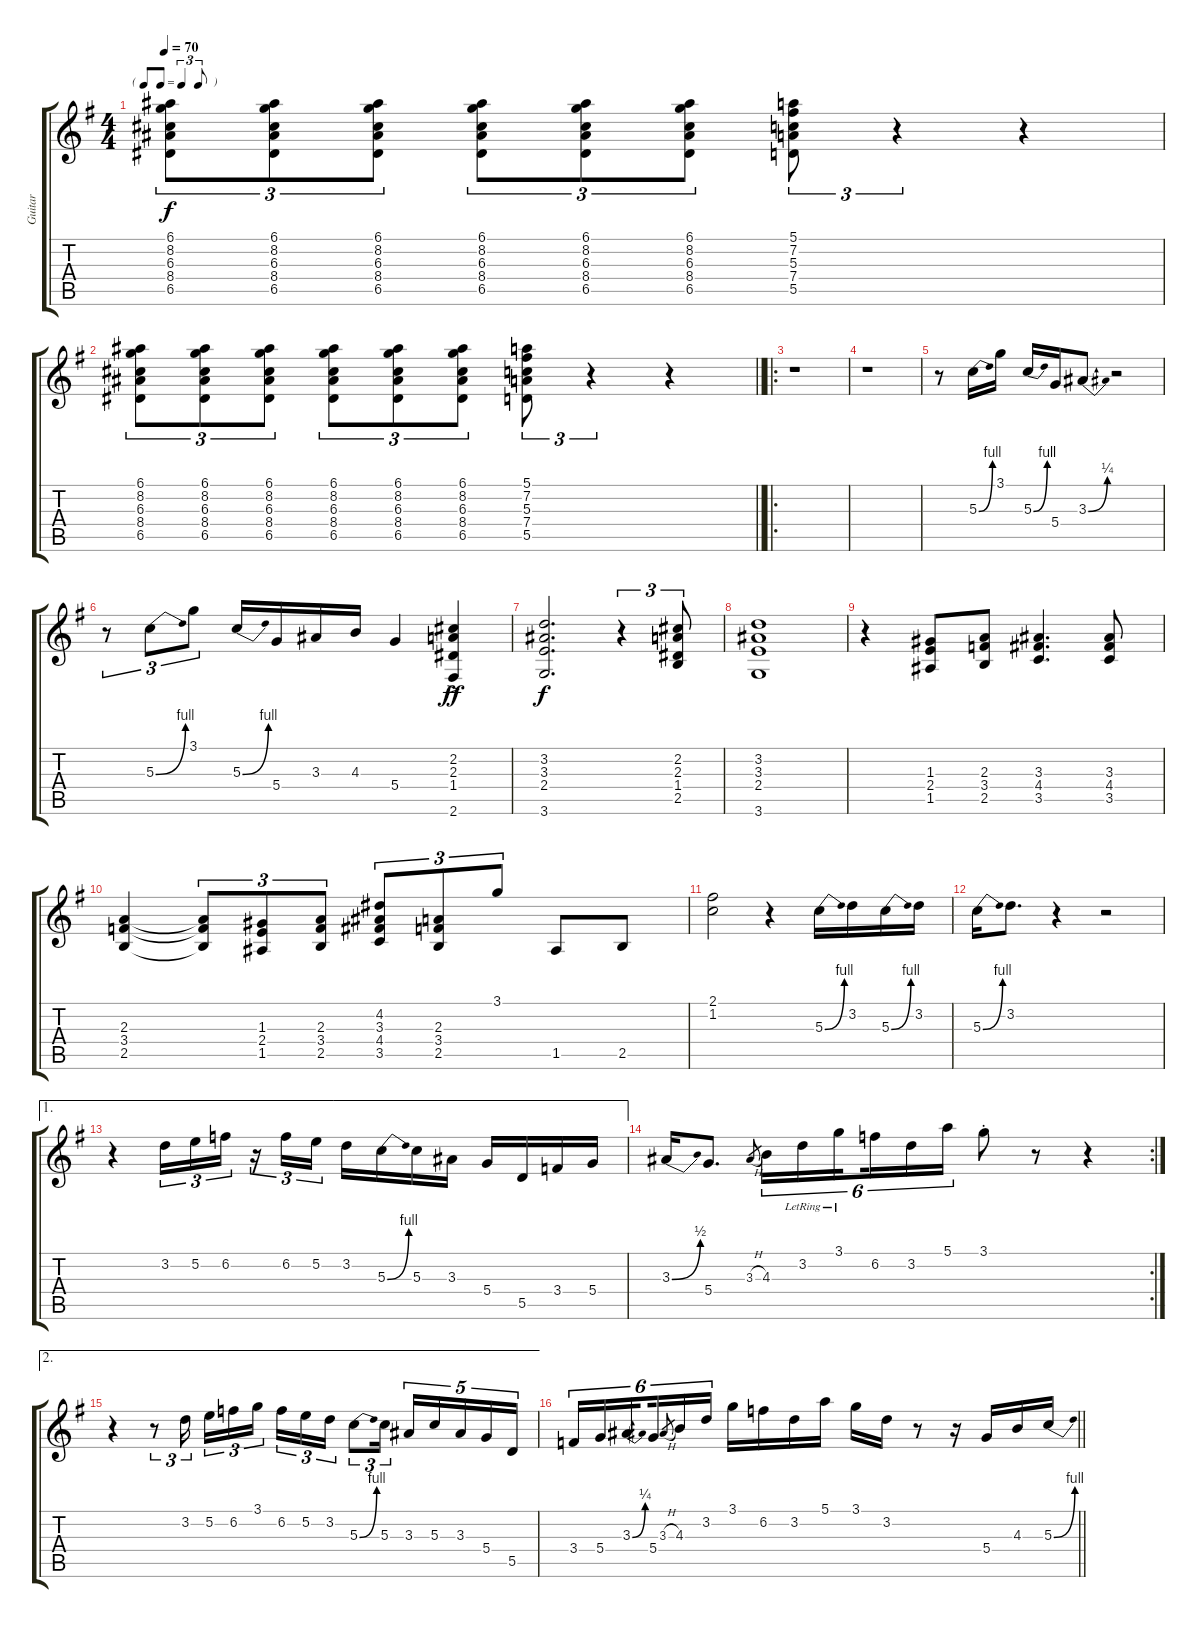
\track ("Guitar" "Guitar") {instrument electricguitarclean}
\staff {score tabs}
\tuning (E4 B3 G3 D3 A2 E2) {hide}
\ts (4 4)
\tf triplet8th
\tempo 70
\clef g2
\ks g
(6.1 8.2 6.3 8.4 6.5).8{tu (3 2) dy f instrument electricguitarclean} (6.1 8.2 6.3 8.4 6.5).8{tu (3 2)} (6.1 8.2 6.3 8.4 6.5).8{tu (3 2)} (6.1 8.2 6.3 8.4 6.5).8{tu (3 2)} (6.1 8.2 6.3 8.4 6.5).8{tu (3 2)} (6.1 8.2 6.3 8.4 6.5).8{tu (3 2)} (5.1 7.2 5.3 7.4 5.5).8{tu (3 2)} r.4{tu (3 2)} r.4 |
\barLineRight lightlight
(6.1 8.2 6.3 8.4 6.5).8{tu (3 2)} (6.1 8.2 6.3 8.4 6.5).8{tu (3 2)} (6.1 8.2 6.3 8.4 6.5).8{tu (3 2)} (6.1 8.2 6.3 8.4 6.5).8{tu (3 2)} (6.1 8.2 6.3 8.4 6.5).8{tu (3 2)} (6.1 8.2 6.3 8.4 6.5).8{tu (3 2)} (5.1 7.2 5.3 7.4 5.5).8{tu (3 2)} r.4{tu (3 2)} r.4 |
\ro
r.1 |
r.1 |
r.8 5.3{be (bend 0 0 60 4)}.16 3.1.16 5.3{be (bend 0 0 60 4)}.16 5.4.16 3.3{be (bend 0 0 60 1)}.8 r.2 |
r.8{tu (3 2)} 5.3{be (bend 0 0 60 4)}.8{tu (3 2)} 3.1.8{tu (3 2)} 5.3{be (bend 0 0 60 4)}.16 5.4.16 3.3.16 4.3.16 5.4.4 (2.2{ac} 2.3{ac} 1.4{ac} 2.6{ac}).4{dy ff} |
(3.2 3.3 2.4 3.6).2{d dy f} r.4{tu (3 2)} (2.2 2.3 1.4 2.5).8{tu (3 2)} |
(3.2 3.3 2.4 3.6).1 |
r.4 (1.3 2.4 1.5).8 (2.3 3.4 2.5).8 (3.3 4.4 3.5).4{d} (3.3 4.4 3.5).8 |
(2.3 3.4 2.5).4 (2.3{t} 3.4{t} 2.5{t}).8{tu (3 2)} (1.3 2.4 1.5).8{tu (3 2)} (2.3 3.4 2.5).8{tu (3 2)} (4.2 3.3 4.4 3.5).8{tu (3 2)} (2.3 3.4 2.5).8{tu (3 2)} 3.1.8{tu (3 2)} 1.5.8 2.5.8 |
(2.1 1.2).2 r.4 5.3{be (bend 0 0 60 4)}.16 3.2.16 5.3{be (bend 0 0 60 4)}.16 3.2.16 |
5.3{be (bend 0 0 60 4)}.16 3.2.8{d} r.4 r.2 |
\ae 1
r.4 3.2.16{tu (3 2)} 5.2.16{tu (3 2)} 6.2.16{tu (3 2)} r.16{tu (3 2)} 6.2.16{tu (3 2)} 5.2.16{tu (3 2)} 3.2.16 5.3{be (bend 0 0 60 4)}.16 5.3.16 3.3.16 5.4.16 5.5.16 3.4.16 5.4.16 |
\rc 2
3.3{be (bend 0 0 60 2)}.16 5.4.8{d} 3.3{h}.8{gr} 4.3.16{tu (6 4)} 3.2{lr}.16{tu (6 4)} 3.1{lr}.16{tu (6 4) beam splitsecondary} 6.2.16{tu (6 4)} 3.2.16{tu (6 4)} 5.1.16{tu (6 4)} 3.1{st}.8 r.8 r.4 |
\ae 2
r.4 r.8{tu (3 2)} 3.2.16{tu (3 2) beam splitsecondary} 5.2.16{tu (3 2)} 6.2.16{tu (3 2)} 3.1.16{tu (3 2)} 6.2.16{tu (3 2)} 5.2.16{tu (3 2)} 3.2.16{tu (3 2)} 5.3{be (bend 0 0 60 4)}.8{tu (3 2)} 5.3.16{tu (3 2)} 3.3.16{tu (5 4)} 5.3.16{tu (5 4)} 3.3.16{tu (5 4)} 5.4.16{tu (5 4)} 5.5.16{tu (5 4)} |
\barLineRight lightlight
3.4.16{tu (6 4)} 5.4.16{tu (6 4)} 3.3{be (bend 0 0 60 1)}.16{tu (6 4) beam splitsecondary} 5.4.16{tu (6 4)} 3.3{h}.8{gr} 4.3.16{tu (6 4)} 3.2.16{tu (6 4)} 3.1.16 6.2.16 3.2.16 5.1.16 3.1.16 3.2.16 r.8 r.16 5.4.16 4.3.16 5.3{be (bend 0 0 60 4)}.16
